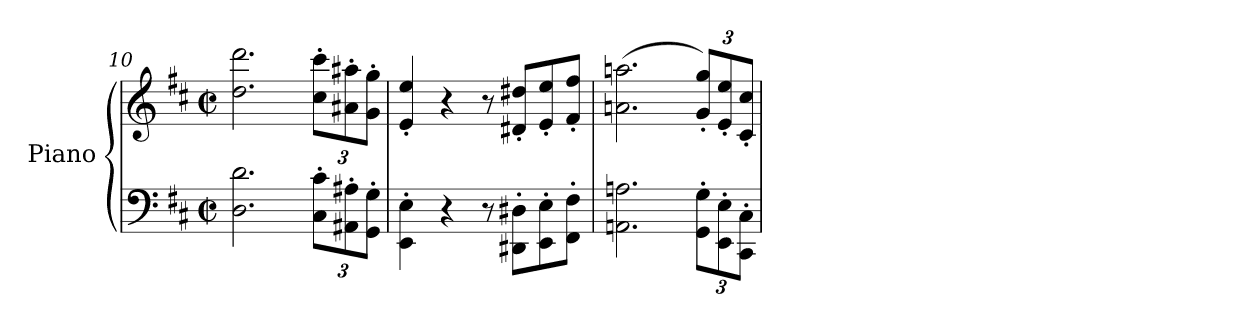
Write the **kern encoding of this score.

**kern	**kern
*part1	*part1
*staff2	*staff1
*I"Piano	*
*I'Pno	*
!!LO:LB:g=z
*clefF4	*clefG2
*k[f#c#]	*k[f#c#]
*M4/4	*M4/4
*met(c|)	*met(c|)
=10	=10
2.D\ 2.d\	2.dd\ 2.ddd\
*Xbrackettup	*Xbrackettup
12C#\' 12c#\'L	12cc#\' 12ccc#\'L
12AA#X\' 12A#X\'	12a#X\' 12aa#X\'
12GG\' 12G\'J	12g\' 12gg\'J
=11	=11
4EE\' 4E\'	4e/' 4ee/'
4r	4r
8r	8r
8DD#X\' 8D#X\'L	8d#X/' 8dd#X/'L
8EE\' 8E\'	8e/' 8ee/'
8FF#\' 8F#\'J	8f#/' 8ff#/'J
=12	=12
2.AAn\ 2.An\	(2.an\ 2.aan\
12GG\' 12G\'L	12g/' 12gg/'L)
12EE\' 12E\'	12e/' 12ee/'
12CC#\' 12C#\'J	12c#/' 12cc#/'J
=	=
*-	*-
